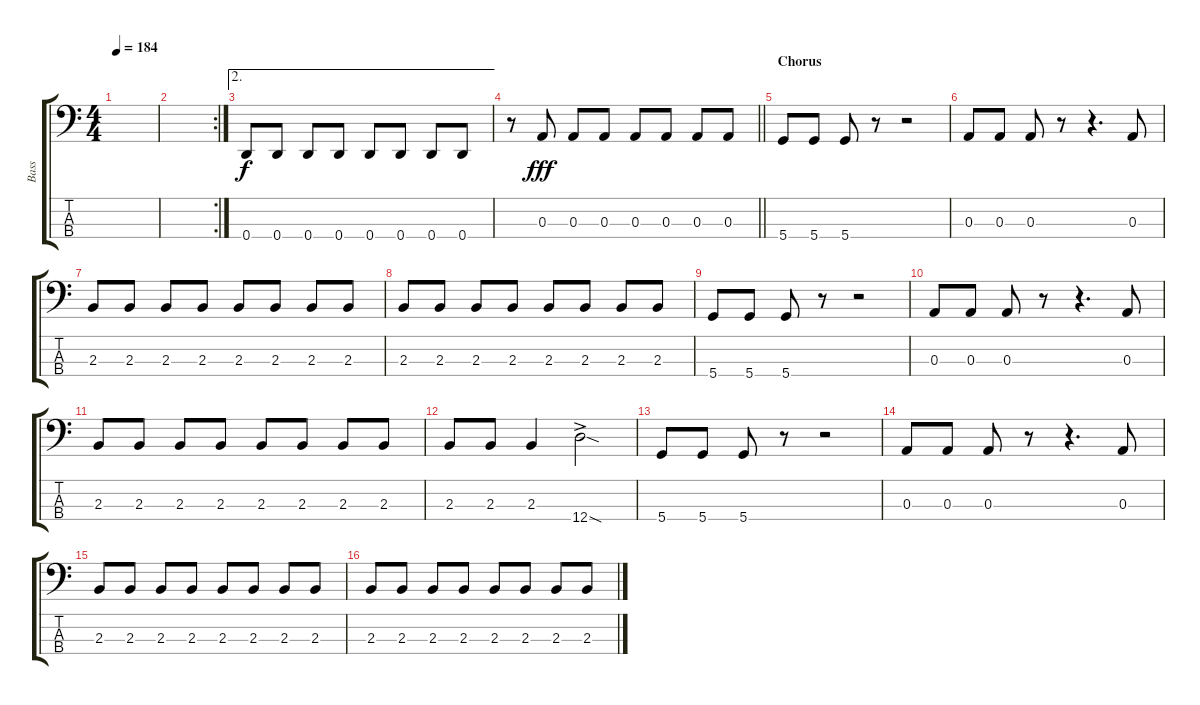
\track ("Bass" "Bass") {instrument electricbassfinger}
\staff {score tabs}
\tuning (G2 D2 A1 D1) {hide}
\ts (4 4)
\tempo 184
\clef f4
\ks c
|
\rc 2
|
\ae 2
0.4.8{dy f} 0.4.8 0.4.8 0.4.8 0.4.8 0.4.8 0.4.8 0.4.8 |
\barLineRight lightlight
r.8 0.3.8{dy fff} 0.3.8 0.3.8 0.3.8 0.3.8 0.3.8 0.3.8 |
\section ("" "Chorus")
5.4.8 5.4.8 5.4.8 r.8 r.2 |
0.3.8 0.3.8 0.3.8 r.8 r.4{d} 0.3.8 |
2.3.8 2.3.8 2.3.8 2.3.8 2.3.8 2.3.8 2.3.8 2.3.8 |
2.3.8 2.3.8 2.3.8 2.3.8 2.3.8 2.3.8 2.3.8 2.3.8 |
5.4.8 5.4.8 5.4.8 r.8 r.2 |
0.3.8 0.3.8 0.3.8 r.8 r.4{d} 0.3.8 |
2.3.8 2.3.8 2.3.8 2.3.8 2.3.8 2.3.8 2.3.8 2.3.8 |
2.3.8 2.3.8 2.3.4 12.4{sod ac}.2 |
5.4.8 5.4.8 5.4.8 r.8 r.2 |
0.3.8 0.3.8 0.3.8 r.8 r.4{d} 0.3.8 |
2.3.8 2.3.8 2.3.8 2.3.8 2.3.8 2.3.8 2.3.8 2.3.8 |
2.3.8 2.3.8 2.3.8 2.3.8 2.3.8 2.3.8 2.3.8 2.3.8
